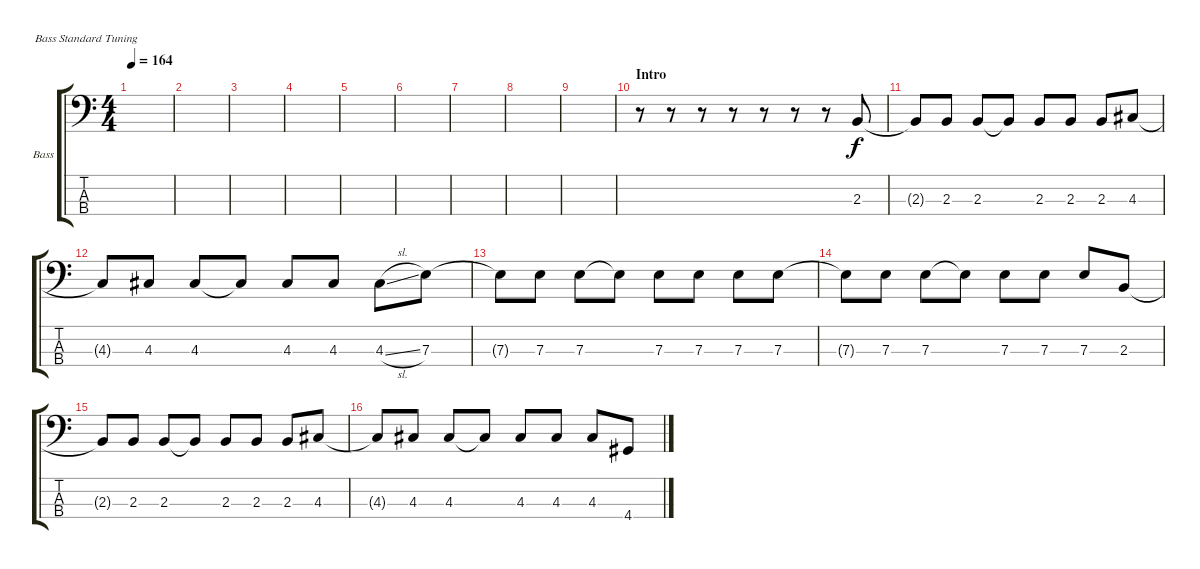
\defaultSystemsLayout 4
\bracketExtendMode groupsimilarinstruments
\firstSystemTrackNameOrientation horizontal
\otherSystemsTrackNameOrientation horizontal
\track ("Bass" "Bass") {instrument electricbassfinger}
\staff {score tabs}
\tuning (G2 D2 A1 E1)
\ts (4 4)
\tempo 164
\clef f4
\ks c
|
|
|
|
|
|
|
|
|
\section ("" "Intro")
r.8 r.8 r.8 r.8 r.8 r.8 r.8 2.3.8 |
2.3{t}.8 2.3.8 2.3.8 2.3{t}.8 2.3.8 2.3.8 2.3.8 4.3.8 |
4.3{t}.8 4.3.8 4.3.8 4.3{t}.8 4.3.8 4.3.8 4.3{sl}.8 7.3.8 |
7.3{t}.8 7.3.8 7.3.8 7.3{t}.8 7.3.8 7.3.8 7.3.8 7.3.8 |
7.3{t}.8 7.3.8 7.3.8 7.3{t}.8 7.3.8 7.3.8 7.3.8 2.3.8 |
2.3{t}.8 2.3.8 2.3.8 2.3{t}.8 2.3.8 2.3.8 2.3.8 4.3.8 |
4.3{t}.8 4.3.8 4.3.8 4.3{t}.8 4.3.8 4.3.8 4.3.8 4.4.8
